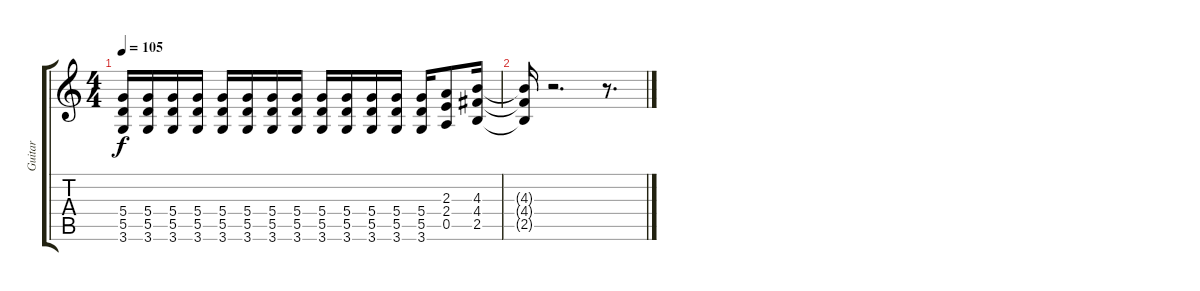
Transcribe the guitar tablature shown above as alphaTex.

\track ("Guitar" "Guitar") {instrument distortionguitar}
\staff {score tabs}
\tuning (E4 B3 G3 D3 A2 E2) {hide}
\ts (4 4)
\tempo 105
\clef g2
\ks c
(5.4{t} 5.5{t} 3.6{t}).16{dy f} (5.4 5.5 3.6).16 (5.4 5.5 3.6).16 (5.4 5.5 3.6).16 (5.4 5.5 3.6).16 (5.4 5.5 3.6).16 (5.4 5.5 3.6).16 (5.4 5.5 3.6).16 (5.4 5.5 3.6).16 (5.4 5.5 3.6).16 (5.4 5.5 3.6).16 (5.4 5.5 3.6).16 (5.4 5.5 3.6).16 (2.3 2.4 0.5).8 (4.3 4.4 2.5).16 |
(4.3{t} 4.4{t} 2.5{t}).16 r.2{d} r.8{d}
